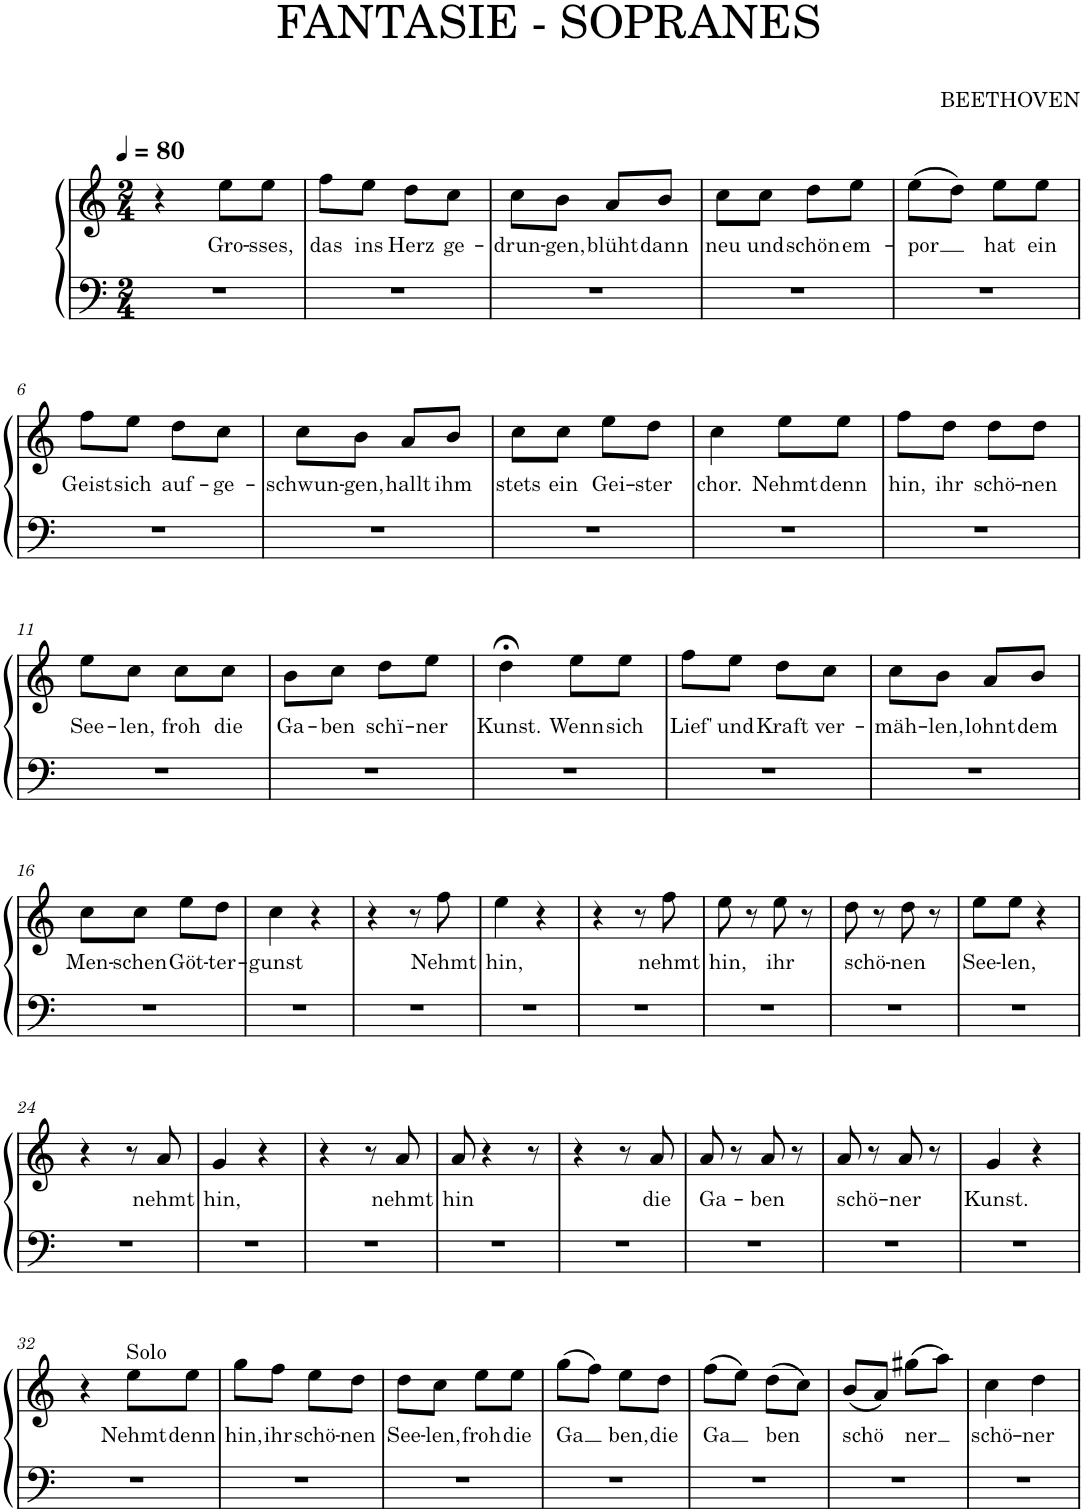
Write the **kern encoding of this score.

**kern	**kern	**text
*part1	*part1	*part1
*staff2	*staff1	*staff1
*I"Piano	*	*
*I'Pno.	*	*
*clefF4	*clefG2	*
*k[]	*k[]	*
*M2/4	*M2/4	*
*MM80	*MM80	*
=1	=1	=1
2r	4r	.
!	!	!LO:LY:b
.	8ee\L	Gro-
!	!	!LO:LY:b
.	8ee\J	-sses,
=2	=2	=2
!	!	!LO:LY:b
2r	8ff\L	das
!	!	!LO:LY:b
.	8ee\J	ins
!	!	!LO:LY:b
.	8dd\L	Herz
!	!	!LO:LY:b
.	8cc\J	ge-
=3	=3	=3
!	!	!LO:LY:b
2r	8cc\L	-drun-
!	!	!LO:LY:b
.	8b\J	-gen,
!	!	!LO:LY:b
.	8a/L	blüht
!	!	!LO:LY:b
.	8b/J	dann
=4	=4	=4
!	!	!LO:LY:b
2r	8cc\L	neu
!	!	!LO:LY:b
.	8cc\J	und
!	!	!LO:LY:b
.	8dd\L	schön
!	!	!LO:LY:b
.	8ee\J	em-
=5	=5	=5
!	!	!LO:LY:b
2r	(8ee\L	-por
.	8dd\J)	.
!	!	!LO:LY:b
.	8ee\L	hat
!	!	!LO:LY:b
.	8ee\J	ein
!!LO:LB:g=z
=6	=6	=6
!	!	!LO:LY:b
2r	8ff\L	Geist
!	!	!LO:LY:b
.	8ee\J	sich
!	!	!LO:LY:b
.	8dd\L	auf-
!	!	!LO:LY:b
.	8cc\J	-ge-
=7	=7	=7
!	!	!LO:LY:b
2r	8cc\L	schwun-
!	!	!LO:LY:b
.	8b\J	-gen,
!	!	!LO:LY:b
.	8a/L	hallt
!	!	!LO:LY:b
.	8b/J	ihm
=8	=8	=8
!	!	!LO:LY:b
2r	8cc\L	stets
!	!	!LO:LY:b
.	8cc\J	ein
!	!	!LO:LY:b
.	8ee\L	Gei-
!	!	!LO:LY:b
.	8dd\J	-ster
=9	=9	=9
!	!	!LO:LY:b
2r	4cc\	chor.
!	!	!LO:LY:b
.	8ee\L	Nehmt
!	!	!LO:LY:b
.	8ee\J	denn
=10	=10	=10
!	!	!LO:LY:b
2r	8ff\L	hin,
!	!	!LO:LY:b
.	8dd\J	ihr
!	!	!LO:LY:b
.	8dd\L	schö-
!	!	!LO:LY:b
.	8dd\J	-nen
!!LO:LB:g=z
=11	=11	=11
!	!	!LO:LY:b
2r	8ee\L	See-
!	!	!LO:LY:b
.	8cc\J	-len,
!	!	!LO:LY:b
.	8cc\L	froh
!	!	!LO:LY:b
.	8cc\J	die
=12	=12	=12
!	!	!LO:LY:b
2r	8b\L	Ga-
!	!	!LO:LY:b
.	8cc\J	-ben
!	!	!LO:LY:b
.	8dd\L	schï-
!	!	!LO:LY:b
.	8ee\J	-ner
=13	=13	=13
!	!	!LO:LY:b
2r	4dd;<\	Kunst.
!	!	!LO:LY:b
.	8ee\L	Wenn
!	!	!LO:LY:b
.	8ee\J	sich
=14	=14	=14
!	!	!LO:LY:b
2r	8ff\L	Lief'
!	!	!LO:LY:b
.	8ee\J	und
!	!	!LO:LY:b
.	8dd\L	Kraft
!	!	!LO:LY:b
.	8cc\J	ver-
=15	=15	=15
!	!	!LO:LY:b
2r	8cc\L	-mäh-
!	!	!LO:LY:b
.	8b\J	-len,
!	!	!LO:LY:b
.	8a/L	lohnt
!	!	!LO:LY:b
.	8b/J	dem
!!LO:LB:g=z
=16	=16	=16
!	!	!LO:LY:b
2r	8cc\L	Men-
!	!	!LO:LY:b
.	8cc\J	-schen
!	!	!LO:LY:b
.	8ee\L	Göt-
!	!	!LO:LY:b
.	8dd\J	-ter-
=17	=17	=17
!	!	!LO:LY:b
2r	4cc\	-gunst
.	4r	.
=18	=18	=18
2r	4r	.
.	8r	.
!	!	!LO:LY:b
.	8ff\	Nehmt
=19	=19	=19
!	!	!LO:LY:b
2r	4ee\	hin,
.	4r	.
=20	=20	=20
2r	4r	.
.	8r	.
!	!	!LO:LY:b
.	8ff\	nehmt
=21	=21	=21
!	!	!LO:LY:b
2r	8ee\	hin,
.	8r	.
!	!	!LO:LY:b
.	8ee\	ihr
.	8r	.
=22	=22	=22
!	!	!LO:LY:b
2r	8dd\	schö-
.	8r	.
!	!	!LO:LY:b
.	8dd\	-nen
.	8r	.
=23	=23	=23
!	!	!LO:LY:b
2r	8ee\L	See-
!	!	!LO:LY:b
.	8ee\J	-len,
.	4r	.
!!LO:LB:g=z
=24	=24	=24
2r	4r	.
.	8r	.
!	!	!LO:LY:b
.	8a/	nehmt
=25	=25	=25
!	!	!LO:LY:b
2r	4g/	hin,
.	4r	.
=26	=26	=26
2r	4r	.
.	8r	.
!	!	!LO:LY:b
.	8a/	nehmt
=27	=27	=27
!	!	!LO:LY:b
2r	8a/	hin
.	4r	.
.	8r	.
=28	=28	=28
2r	4r	.
.	8r	.
!	!	!LO:LY:b
.	8a/	die
=29	=29	=29
!	!	!LO:LY:b
2r	8a/	Ga-
.	8r	.
!	!	!LO:LY:b
.	8a/	-ben
.	8r	.
=30	=30	=30
!	!	!LO:LY:b
2r	8a/	schö-
.	8r	.
!	!	!LO:LY:b
.	8a/	-ner
.	8r	.
=31	=31	=31
!	!	!LO:LY:b
2r	4g/	Kunst.
.	4r	.
!!LO:LB:g=z
=32	=32	=32
2r	4r	.
!	!LO:TX:a:t=Solo	!
!	!	!LO:LY:b
.	8ee\L	Nehmt
!	!	!LO:LY:b
.	8ee\J	denn
=33	=33	=33
!	!	!LO:LY:b
2r	8gg\L	hin,
!	!	!LO:LY:b
.	8ff\J	ihr
!	!	!LO:LY:b
.	8ee\L	schö-
!	!	!LO:LY:b
.	8dd\J	-nen
=34	=34	=34
!	!	!LO:LY:b
2r	8dd\L	See-
!	!	!LO:LY:b
.	8cc\J	-len,
!	!	!LO:LY:b
.	8ee\L	froh
!	!	!LO:LY:b
.	8ee\J	die
=35	=35	=35
!	!	!LO:LY:b
2r	(8gg\L	Ga
.	8ff\J)	.
!	!	!LO:LY:b
.	8ee\L	ben,
!	!	!LO:LY:b
.	8dd\J	die
=36	=36	=36
!	!	!LO:LY:b
2r	(8ff\L	Ga
.	8ee\J)	.
!	!	!LO:LY:b
.	(8dd\L	ben
.	8cc\J)	.
=37	=37	=37
!	!	!LO:LY:b
2r	(8b/L	schö
.	8a/J)	.
!	!	!LO:LY:b
.	(8gg#X\L	ner
.	8aa\J)	.
=38	=38	=38
!	!	!LO:LY:b
2r	4cc\	schö-
!	!	!LO:LY:b
.	4dd\	-ner
=	=	=
*-	*-	*-
